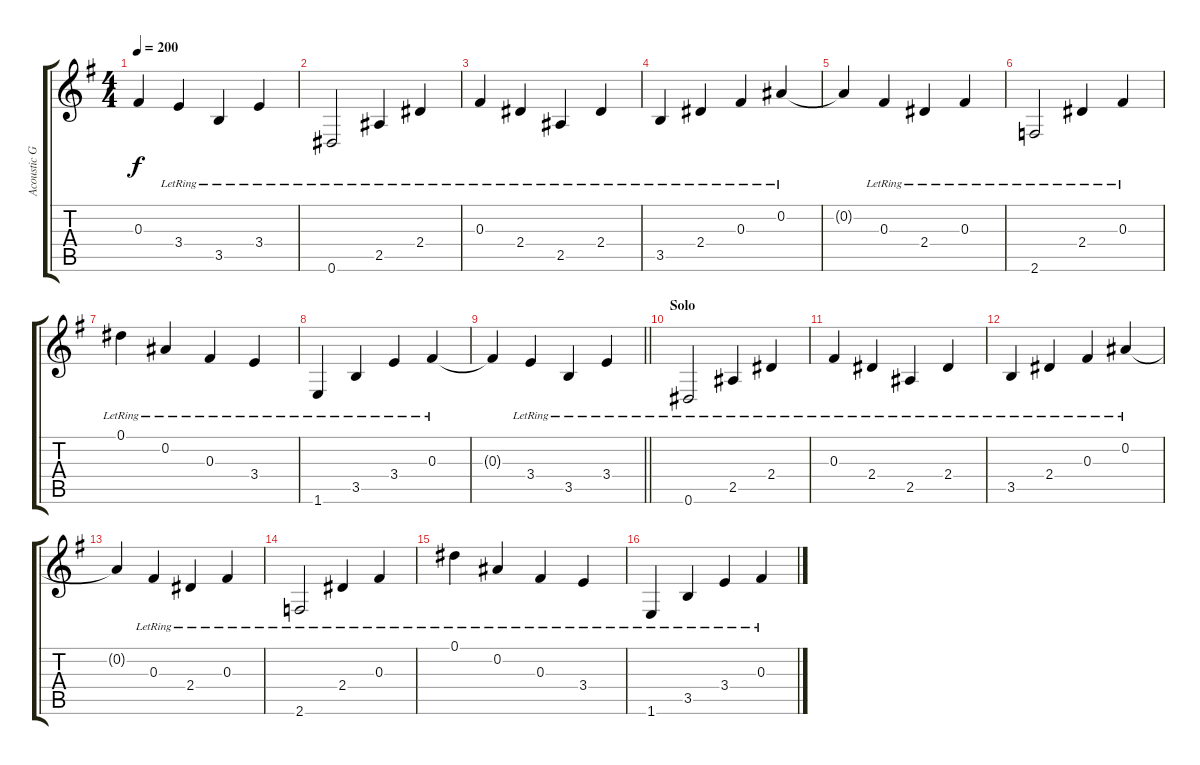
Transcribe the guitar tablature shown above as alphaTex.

\track ("Acoustic Guitar" "Acoustic G") {instrument acousticguitarsteel}
\staff {score tabs}
\tuning (Eb4 Bb3 Gb3 Db3 Ab2 Eb2) {hide}
\ts (4 4)
\tempo 200
\clef g2
\ks g
0.3{t}.4{dy f} 3.4{lr}.4 3.5{lr}.4 3.4{lr}.4 |
0.6{lr}.2 2.5{lr}.4 2.4{lr}.4 |
0.3{lr}.4 2.4{lr}.4 2.5{lr}.4 2.4{lr}.4 |
3.5{lr}.4 2.4{lr}.4 0.3{lr}.4 0.2{lr}.4 |
0.2{t}.4 0.3{lr}.4 2.4{lr}.4 0.3{lr}.4 |
2.6{lr}.2 2.4{lr}.4 0.3{lr}.4 |
0.1{lr}.4 0.2{lr}.4 0.3{lr}.4 3.4{lr}.4 |
1.6{lr}.4 3.5{lr}.4 3.4{lr}.4 0.3{lr}.4 |
\barLineRight lightlight
0.3{t}.4 3.4{lr}.4 3.5{lr}.4 3.4{lr}.4 |
\section ("" "Solo")
0.6{lr}.2 2.5{lr}.4 2.4{lr}.4 |
0.3{lr}.4 2.4{lr}.4 2.5{lr}.4 2.4{lr}.4 |
3.5{lr}.4 2.4{lr}.4 0.3{lr}.4 0.2{lr}.4 |
0.2{t}.4 0.3{lr}.4 2.4{lr}.4 0.3{lr}.4 |
2.6{lr}.2 2.4{lr}.4 0.3{lr}.4 |
0.1{lr}.4 0.2{lr}.4 0.3{lr}.4 3.4{lr}.4 |
1.6{lr}.4 3.5{lr}.4 3.4{lr}.4 0.3{lr}.4
